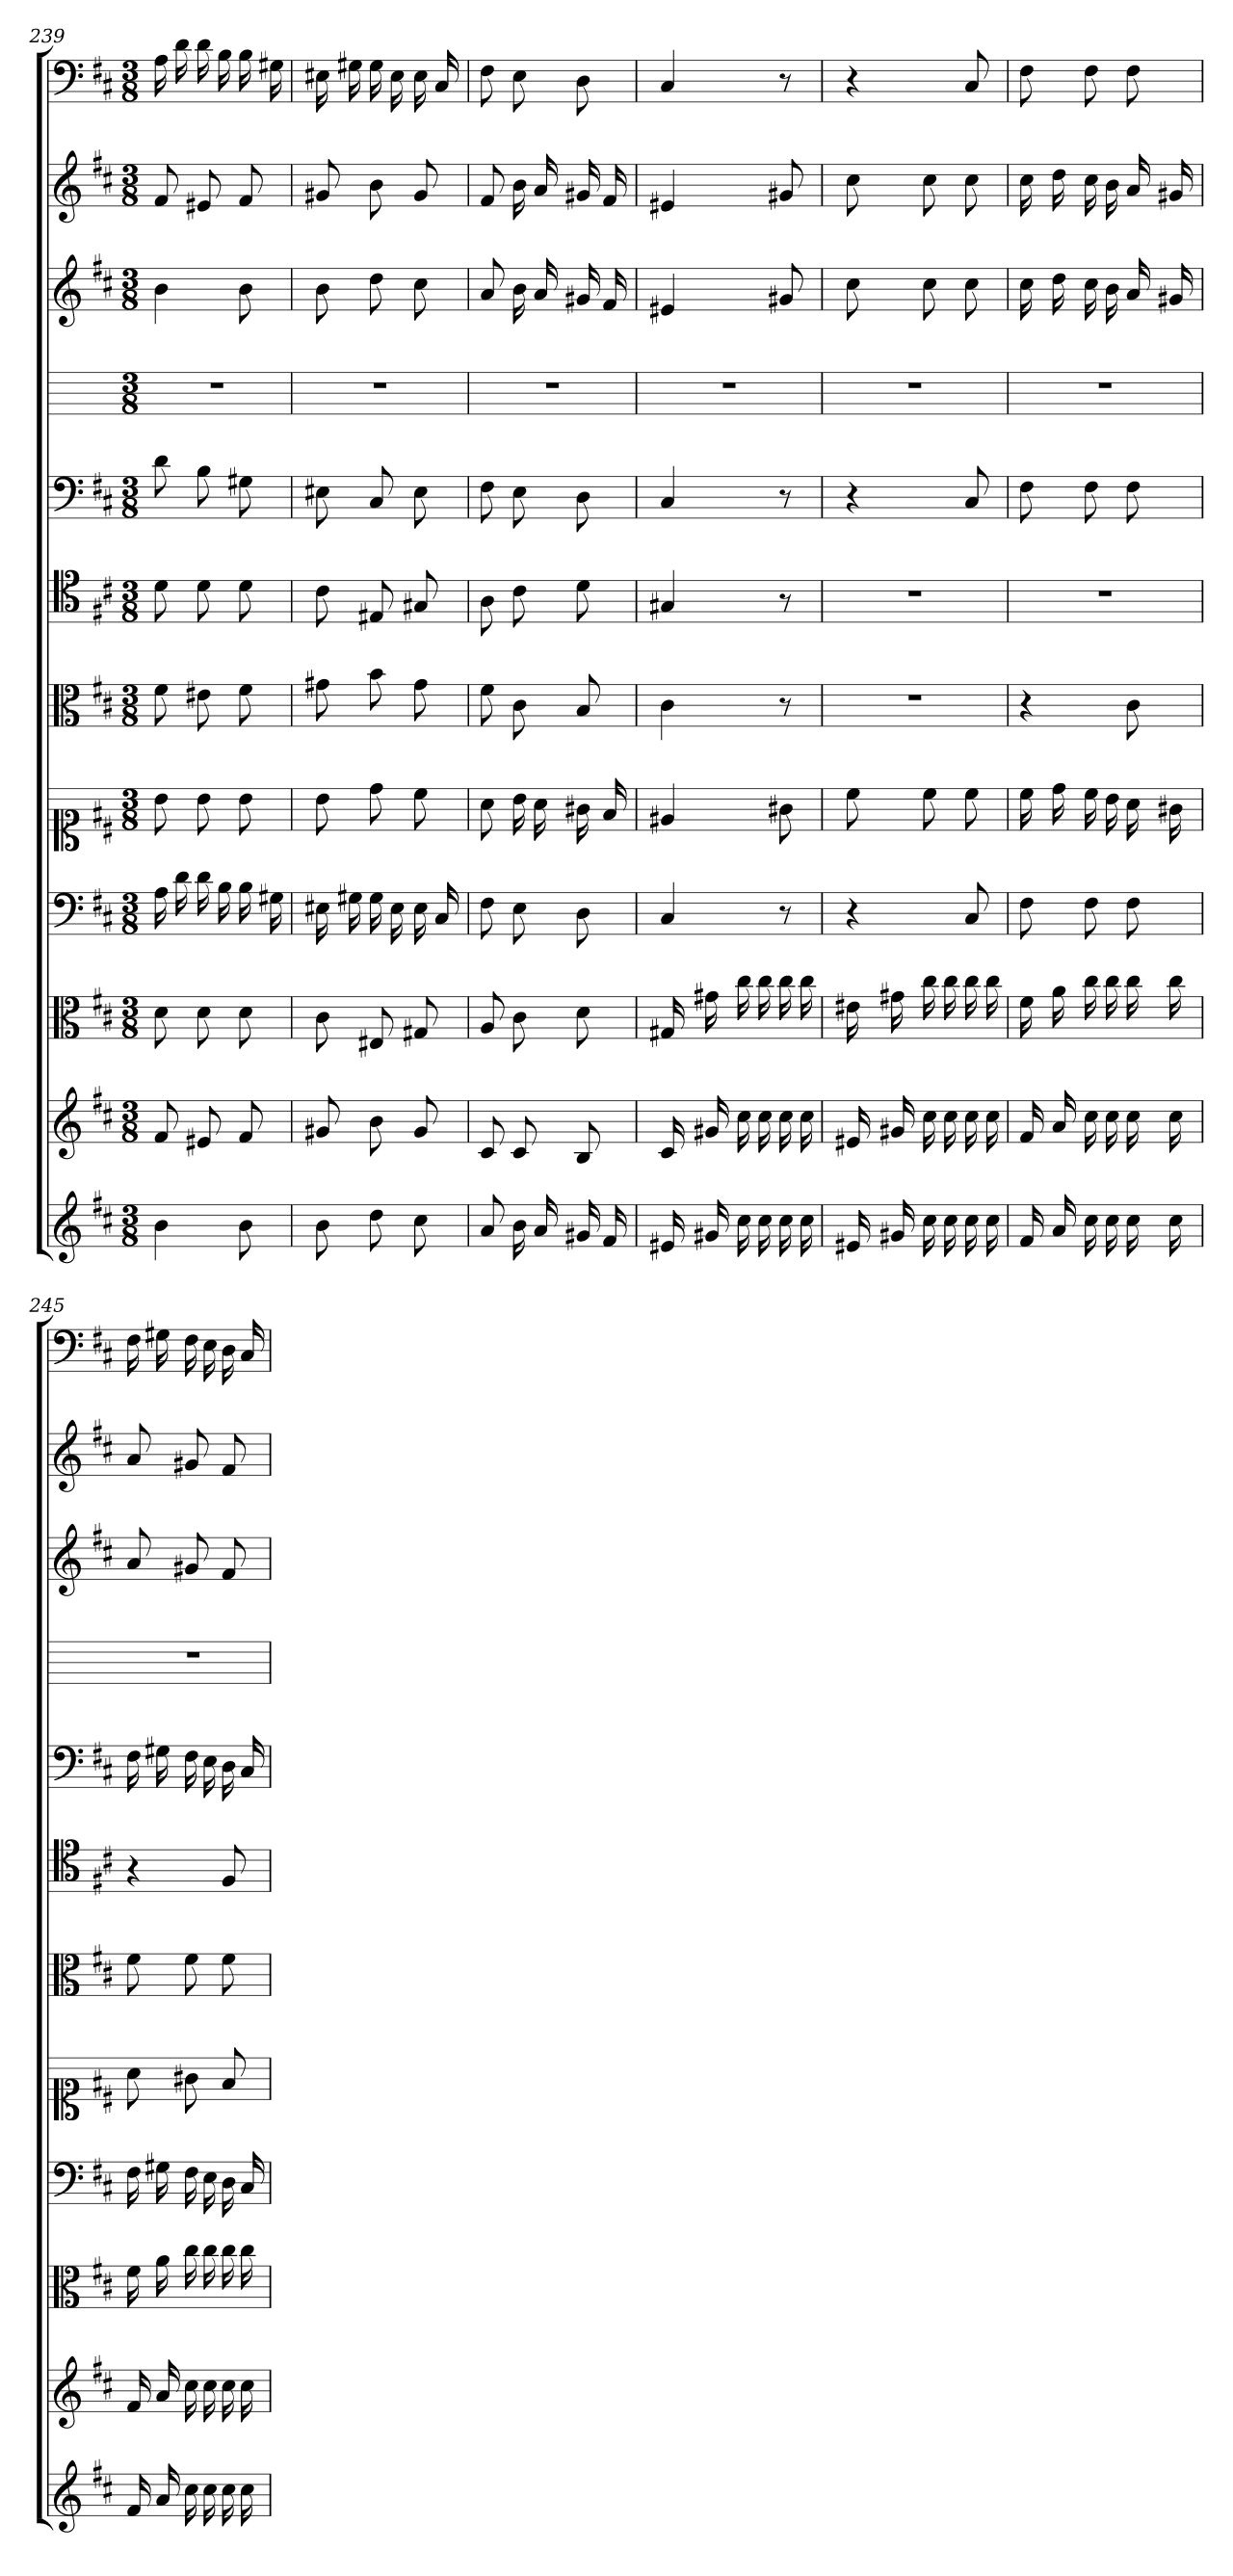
**kern	**kern	**kern	**kern	**kern	**kern	**kern	**kern	**kern	**kern	**kern	**kern
*part12	*part11	*part10	*part9	*part8	*part7	*part6	*part5	*part4	*part3	*part2	*part1
*staff12	*staff11	*staff10	*staff9	*staff8	*staff7	*staff6	*staff5	*staff4	*staff3	*staff2	*staff1
*	*	*clefC3	*clefF4	*clefC1	*clefC3	*clefC4	*clefF4	*	*	*	*clefF4
*k[f#c#]	*k[f#c#]	*k[f#c#]	*k[f#c#]	*k[f#c#]	*k[f#c#]	*k[f#c#]	*k[f#c#]	*k[]	*k[f#c#]	*k[f#c#]	*k[f#c#]
*D:	*D:	*D:	*D:	*D:	*D:	*D:	*D:	*	*D:	*D:	*D:
*M3/8	*M3/8	*M3/8	*M3/8	*M3/8	*M3/8	*M3/8	*M3/8	*M3/8	*M3/8	*M3/8	*M3/8
=239	=239	=239	=239	=239	=239	=239	=239	=239	=239	=239	=239
4b	8f#	8d	16A	8b	8f#	8d	8d	4.r	4b	8f#	16A
.	.	.	16d	.	.	.	.	.	.	.	16d
.	8e#X	8d	16d	8b	8e#X	8d	8B	.	.	8e#X	16d
.	.	.	16B	.	.	.	.	.	.	.	16B
8b	8f#	8d	16B	8b	8f#	8d	8G#X	.	8b	8f#	16B
.	.	.	16G#X	.	.	.	.	.	.	.	16G#X
=240	=240	=240	=240	=240	=240	=240	=240	=240	=240	=240	=240
8b	8g#X	8c#	16E#X	8b	8g#X	8c#	8E#X	4.r	8b	8g#X	16E#X
.	.	.	16G#X	.	.	.	.	.	.	.	16G#X
8dd	8b	8E#X	16G#	8dd	8b	8E#X	8C#	.	8dd	8b	16G#
.	.	.	16E#	.	.	.	.	.	.	.	16E#
8cc#	8g#	8G#X	16E#	8cc#	8g#	8G#X	8E#	.	8cc#	8g#	16E#
.	.	.	16C#	.	.	.	.	.	.	.	16C#
=241	=241	=241	=241	=241	=241	=241	=241	=241	=241	=241	=241
8a	8c#	8A	8F#	8a	8f#	8A	8F#	4.r	8a	8f#	8F#
16b	8c#	8c#	8E	16b	8c#	8c#	8E	.	16b	16b	8E
16a	.	.	.	16a	.	.	.	.	16a	16a	.
16g#X	8B	8d	8D	16g#X	8B	8d	8D	.	16g#X	16g#X	8D
16f#	.	.	.	16f#	.	.	.	.	16f#	16f#	.
=242	=242	=242	=242	=242	=242	=242	=242	=242	=242	=242	=242
16e#X	16c#	16G#X	4C#	4e#X	4c#	4G#X	4C#	4.r	4e#X	4e#X	4C#
16g#X	16g#X	16g#X	.	.	.	.	.	.	.	.	.
16cc#	16cc#	16cc#	.	.	.	.	.	.	.	.	.
16cc#	16cc#	16cc#	.	.	.	.	.	.	.	.	.
16cc#	16cc#	16cc#	8r	8g#X	8r	8r	8r	.	8g#X	8g#X	8r
16cc#	16cc#	16cc#	.	.	.	.	.	.	.	.	.
=243	=243	=243	=243	=243	=243	=243	=243	=243	=243	=243	=243
16e#X	16e#X	16e#X	4r	8cc#	4.r	4.r	4r	4.r	8cc#	8cc#	4r
16g#X	16g#X	16g#X	.	.	.	.	.	.	.	.	.
16cc#	16cc#	16cc#	.	8cc#	.	.	.	.	8cc#	8cc#	.
16cc#	16cc#	16cc#	.	.	.	.	.	.	.	.	.
16cc#	16cc#	16cc#	8C#	8cc#	.	.	8C#	.	8cc#	8cc#	8C#
16cc#	16cc#	16cc#	.	.	.	.	.	.	.	.	.
=244	=244	=244	=244	=244	=244	=244	=244	=244	=244	=244	=244
16f#	16f#	16f#	8F#	16cc#	4r	4.r	8F#	4.r	16cc#	16cc#	8F#
16a	16a	16a	.	16dd	.	.	.	.	16dd	16dd	.
16cc#	16cc#	16cc#	8F#	16cc#	.	.	8F#	.	16cc#	16cc#	8F#
16cc#	16cc#	16cc#	.	16b	.	.	.	.	16b	16b	.
16cc#	16cc#	16cc#	8F#	16a	8c#	.	8F#	.	16a	16a	8F#
16cc#	16cc#	16cc#	.	16g#X	.	.	.	.	16g#X	16g#X	.
=245	=245	=245	=245	=245	=245	=245	=245	=245	=245	=245	=245
16f#	16f#	16f#	16F#	8a	8f#	4r	16F#	4.r	8a	8a	16F#
16a	16a	16a	16G#X	.	.	.	16G#X	.	.	.	16G#X
16cc#	16cc#	16cc#	16F#	8g#X	8f#	.	16F#	.	8g#X	8g#X	16F#
16cc#	16cc#	16cc#	16E	.	.	.	16E	.	.	.	16E
16cc#	16cc#	16cc#	16D	8f#	8f#	8F#	16D	.	8f#	8f#	16D
16cc#	16cc#	16cc#	16C#	.	.	.	16C#	.	.	.	16C#
=	=	=	=	=	=	=	=	=	=	=	=
*-	*-	*-	*-	*-	*-	*-	*-	*-	*-	*-	*-
